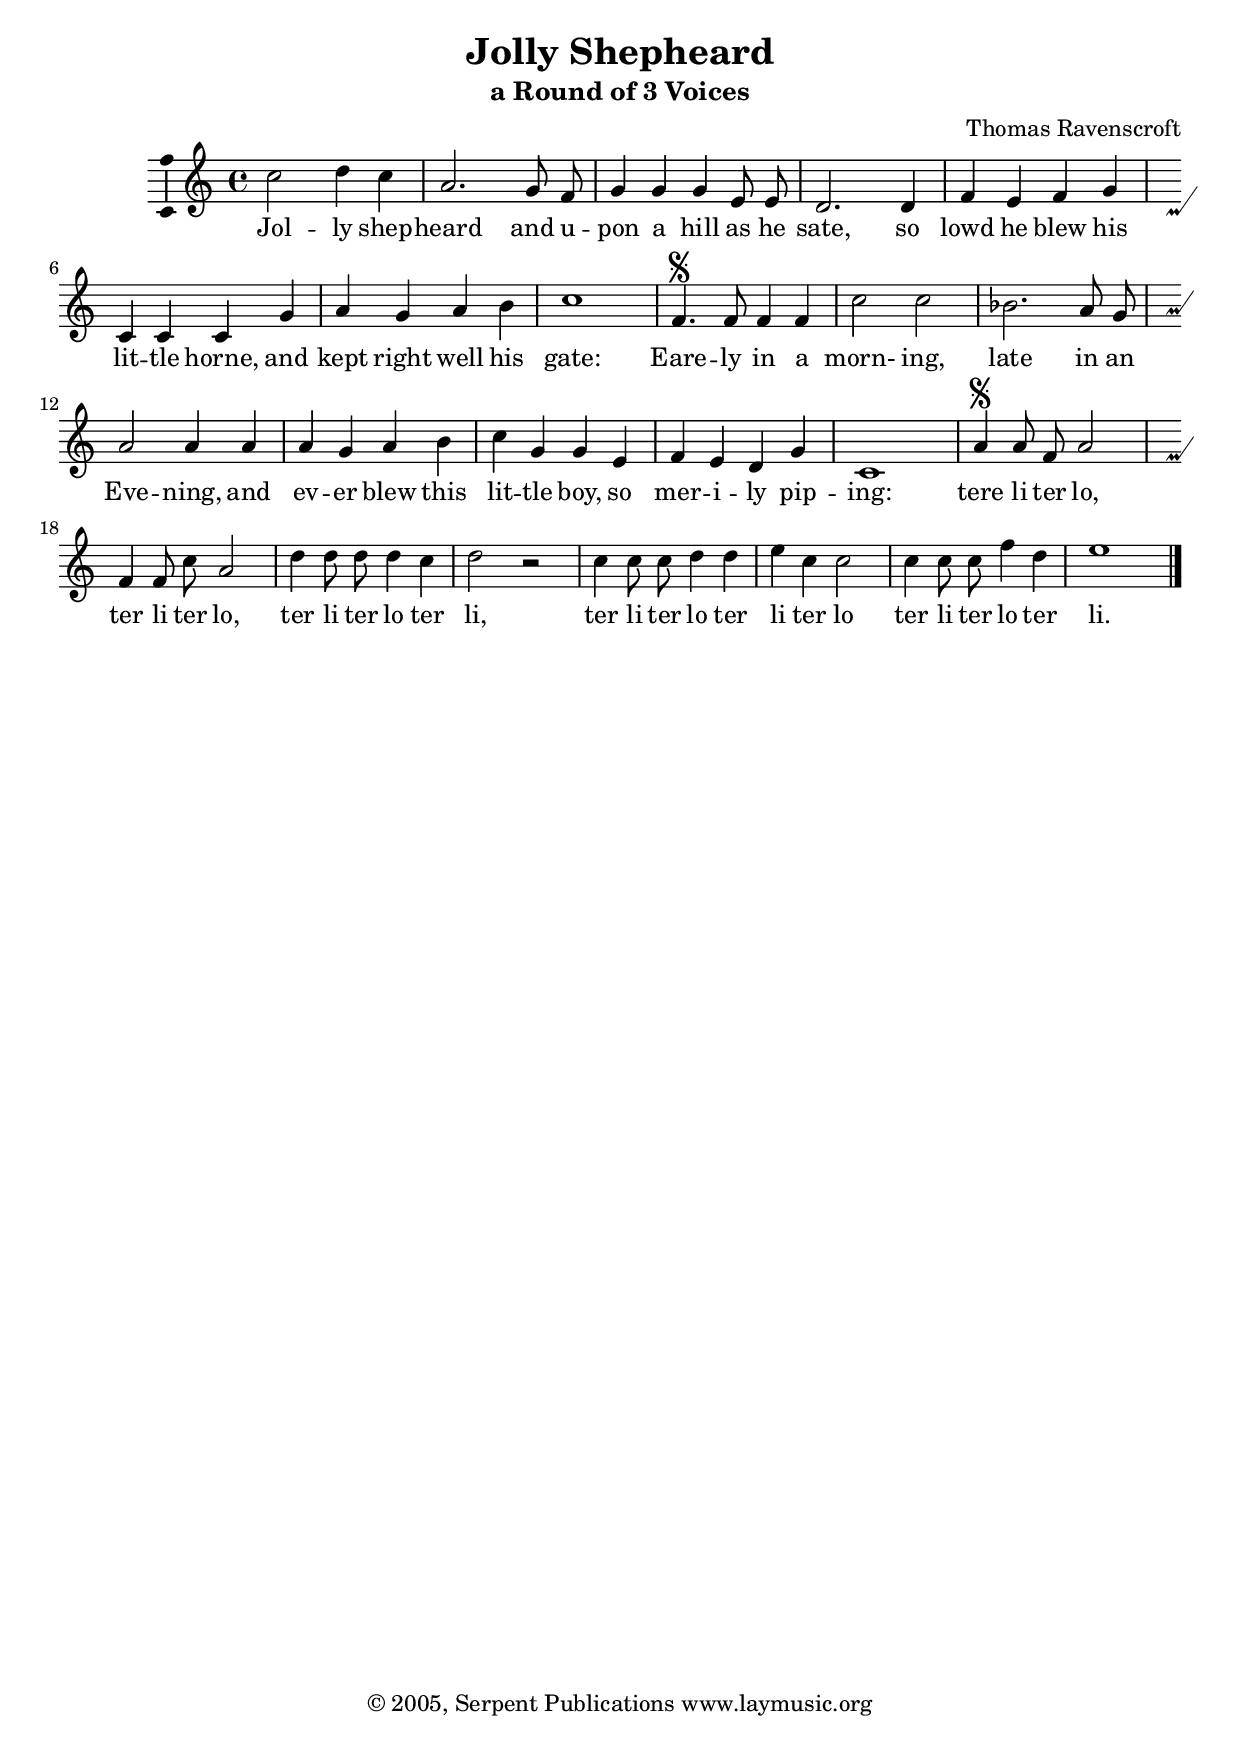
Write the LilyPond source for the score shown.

\version "2.12.0"
\header {
	composer = "Thomas Ravenscroft"
	crossRefNumber = "1"
	footnotes = "\\\\original clef C on second line\\\\original meter C"
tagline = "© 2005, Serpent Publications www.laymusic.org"
	title = "Jolly Shepheard"
	subtitle = "a Round of 3 Voices"
	transcriber = "Bonnie Rogers"
	origin = "Pammelia"
}
wordsdefaultVA = \lyricmode  {
Jol -- ly shep -- heard and u -- pon a hill as he sate, so 
lowd he blew his lit -- tle horne, and kept right well his gate:  
Eare -- ly in a morn- ing, late in an Eve -- ning, and  
ev -- er blew this lit -- tle boy, so mer -- i -- ly pip -- ing:  
tere li ter lo, ter li ter lo, ter li ter lo ter li,   
ter li ter lo ter li ter lo ter li ter lo ter li.   
}
voicedefault =  {
\set Staff.autoBeaming = ##f
\override Staff.VerticalAxisGroup #'minimum-Y-extent = #'(-4 . 4)
#(set-accidental-style 'forget)
\override NoteHead    #'style = #'baroque
\override Score.RehearsalMark   #'extra-offset = #'( -3 . 0 )
\override Score.RehearsalMark   #'visibility-lambda = #begin-of-line-invisible
\set Staff.melismaBusyProperties = #'(melismaBusy)
\set Staff.midiInstrument = "oboe"
\set Score.defaultBarType = "empty"

% %MIDI nobarlines
 % %MIDI ratio 3 1
 \time 4/4 \key c \major   c''2    d''4    c''4    a'2.    g'8    f'8    g'4    
g'4    g'4    e'8    e'8    d'2.    d'4      f'4    e'4    f'4    g'4    c'4    
c'4    c'4    g'4    a'4    g'4    a'4    b'4    c''1        f'4. ^\segno   f'8    
f'4    f'4    c''2    c''2    bes'2.    a'8    g'8    a'2    a'4    a'4      
a'4    g'4    a'4    b'4    c''4    g'4    g'4    e'4    f'4    e'4    d'4    
g'4    c'1        a'4 ^\segno   a'8    f'8    a'2    f'4    f'8    c''8    a'2    
d''4    d''8    d''8    d''4    c''4    d''2    r2     c''4    c''8    c''8    
d''4    d''4    e''4    c''4    c''2    c''4    c''8    c''8    f''4    d''4    
e''1    \bar "|."   
}\score{
         <<

	\context Staff="default"
	{
	    \voicedefault 
	}

	\addlyrics { \wordsdefaultVA }
    >>
	\layout {
	   \context{
\Staff
\consists Custos_engraver
        \override Custos #'style = #'mensural
    }\context{
	\Score
 \override SpacingSpanner #'base-shortest-duration = #(ly:make-moment 1 4)
	}
		\context {
			\Voice 
			\consists Ambitus_engraver
		}
	}
	\midi {}
}
% Local Variables:
% coding: utf-8
% End:
